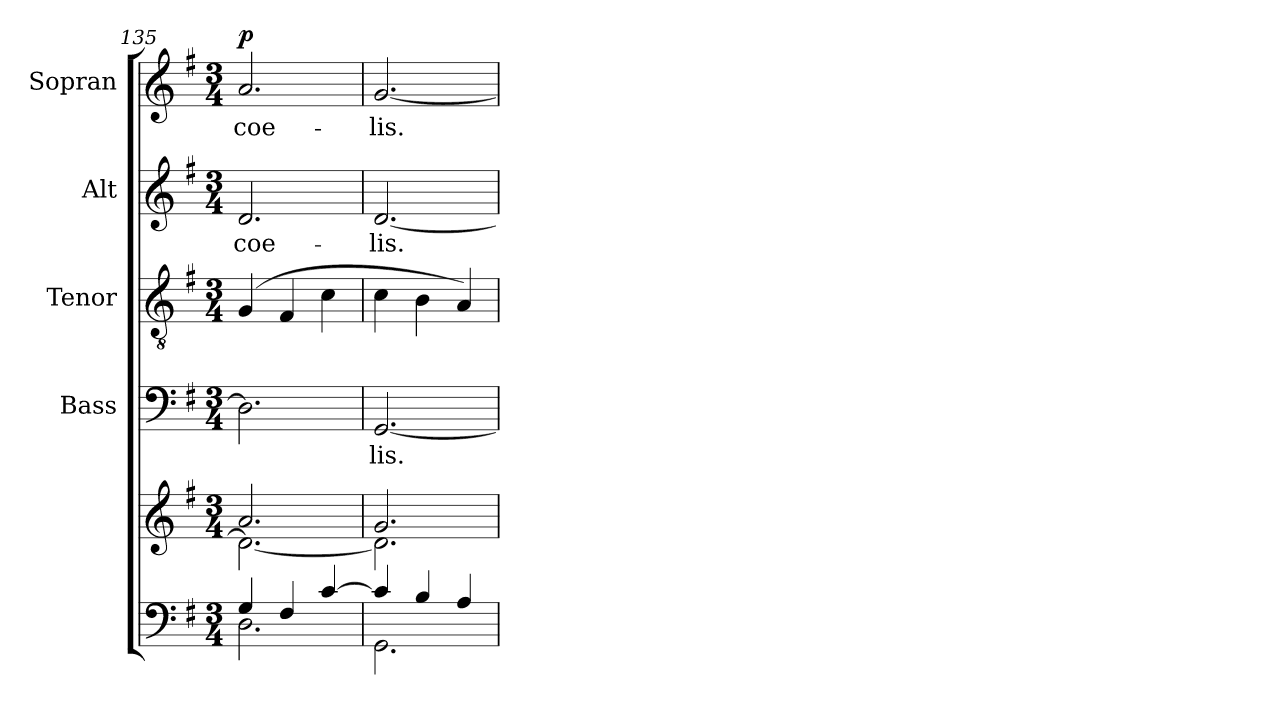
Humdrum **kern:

**kern	**kern	**kern	**text	**kern	**kern	**text	**kern	**text	**dynam
*part5	*part5	*part4	*part4	*part3	*part2	*part2	*part1	*part1	*part1
*staff6	*staff5	*staff4	*staff4	*staff3	*staff2	*staff2	*staff1	*staff1	*staff1
*	*	*I"Bass	*	*I"Tenor	*I"Alt	*	*I"Sopran	*	*
*	*	*I'B.	*	*I'T.	*I'A.	*	*I'S.	*	*
*clefF4	*clefG2	*clefF4	*	*clefGv2	*clefG2	*	*clefG2	*	*
*k[f#]	*k[f#]	*k[f#]	*	*k[f#]	*k[f#]	*	*k[f#]	*	*
*G:	*G:	*G:	*	*G:	*G:	*	*G:	*	*
*M3/4	*M3/4	*M3/4	*	*M3/4	*M3/4	*	*M3/4	*	*
=135	=135	=135	=135	=135	=135	=135	=135	=135	=135
*^	*^	*	*	*	*	*	*	*	*
!	!	!	!	!	!	!	!	!LO:LY:b	!	!LO:LY:b	!LO:DY:a
4G/	2.D\	2.a/	2.d\_	2.D\]	.	(4G/	2.d/	coe-	2.a/	coe-	p
4F#/	.	.	.	.	.	4F#/	.	.	.	.	.
[>4c/	.	.	.	.	.	4c\	.	.	.	.	.
=136	=136	=136	=136	=136	=136	=136	=136	=136	=136	=136	=136
!	!	!	!	!	!LO:LY:b	!	!	!LO:LY:b	!	!LO:LY:b	!
4c/]	2.GG\	2.g/	2.d\]	[2.GG/	-lis.	4c\	[2.d/	-lis.	[2.g/	-lis.	.
4B/	.	.	.	.	.	4B\	.	.	.	.	.
4A/	.	.	.	.	.	4A/)	.	.	.	.	.
*v	*v	*	*	*	*	*	*	*	*	*	*
*	*v	*v	*	*	*	*	*	*	*	*
=	=	=	=	=	=	=	=	=	=
*-	*-	*-	*-	*-	*-	*-	*-	*-	*-
